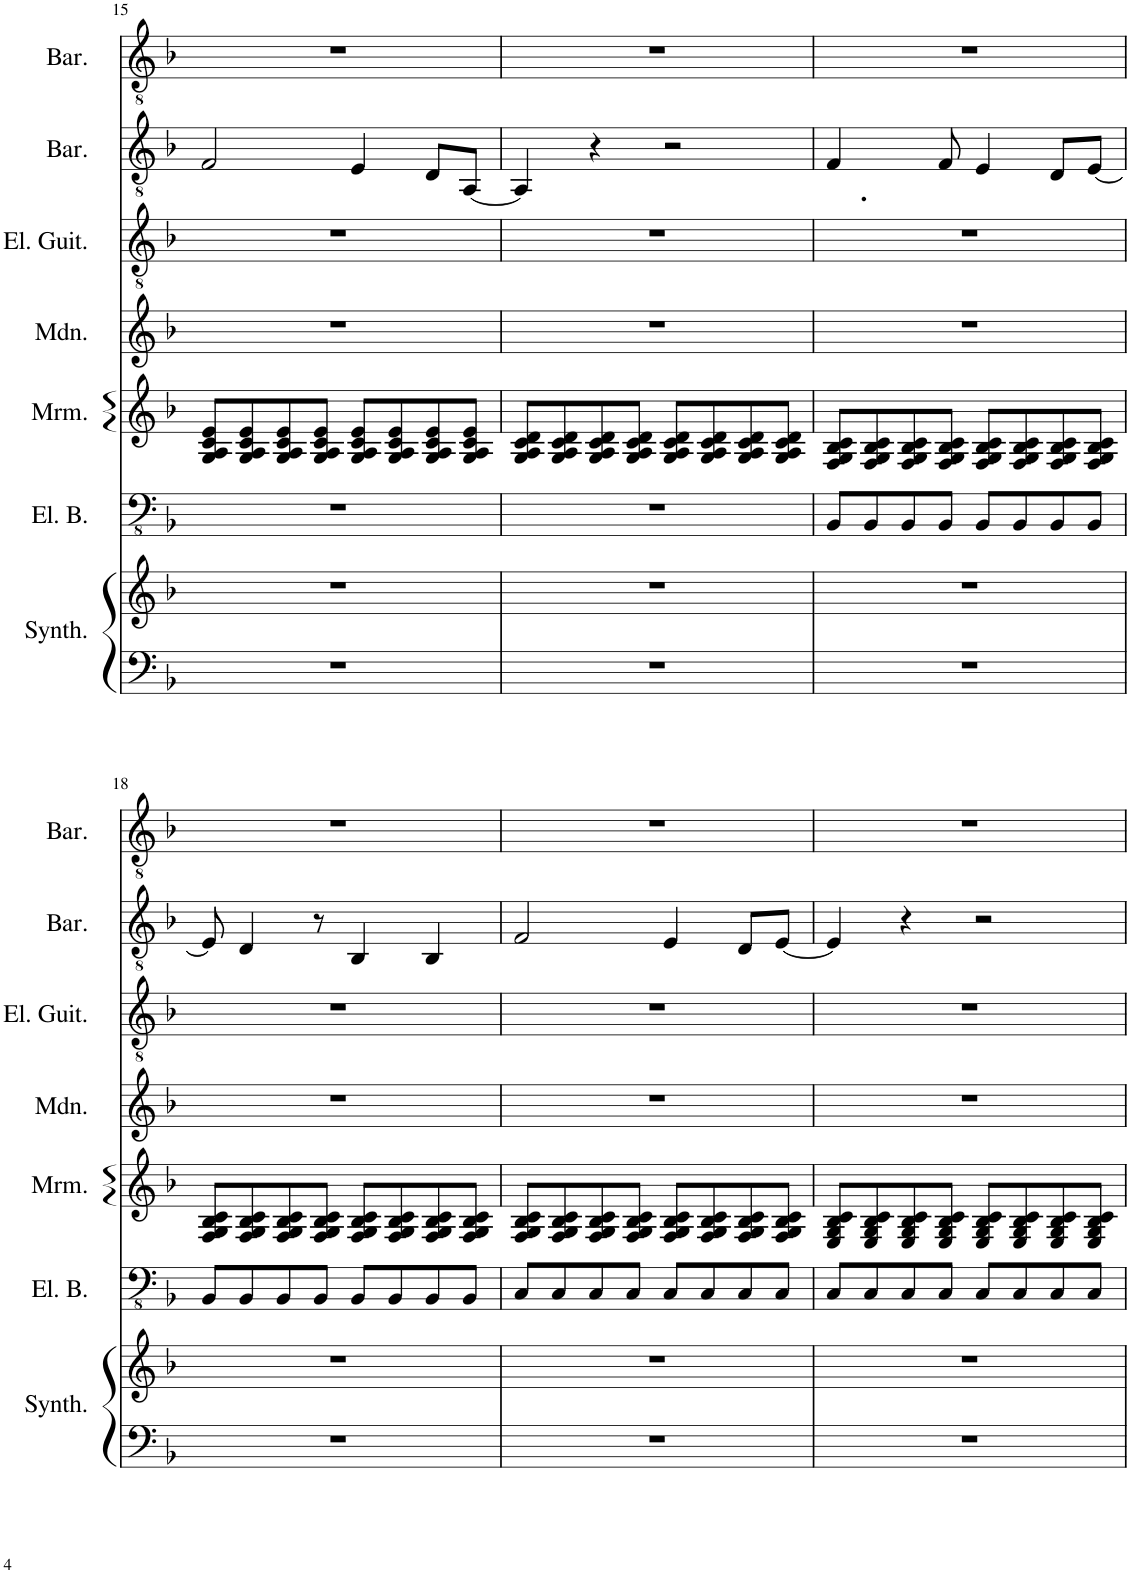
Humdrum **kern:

**kern	**kern	**kern	**kern	**kern	**kern	**kern	**kern
*part7	*part7	*part6	*part5	*part4	*part3	*part2	*part1
*staff8	*staff7	*staff6	*staff5	*staff4	*staff3	*staff2	*staff1
*I"String Synthesizer	*	*I"Electric Bass	*I"Marimba	*I"Mandolin	*I"Electric Guitar	*I"Baritone	*I"Baritone
*I'Synth.	*	*I'El. B.	*I'Mrm.	*I'Mdn.	*I'El. Guit.	*I'Bar.	*I'Bar.
!!LO:PB:g=z
*clefF4	*clefG2	*clefFv4	*clefG2	*clefG2	*clefGv2	*clefGv2	*clefGv2
*k[b-]	*k[b-]	*k[b-]	*k[b-]	*k[b-]	*k[b-]	*k[b-]	*k[b-]
*M4/4	*M4/4	*M4/4	*M4/4	*M4/4	*M4/4	*M4/4	*M4/4
=15	=15	=15	=15	=15	=15	=15	=15
1r	1r	1r	8G/ 8A/ 8c/ 8e/L	1r	1r	2F/	1r
.	.	.	8G/ 8A/ 8c/ 8e/	.	.	.	.
.	.	.	8G/ 8A/ 8c/ 8e/	.	.	.	.
.	.	.	8G/ 8A/ 8c/ 8e/J	.	.	.	.
.	.	.	8G/ 8A/ 8c/ 8e/L	.	.	4E/	.
.	.	.	8G/ 8A/ 8c/ 8e/	.	.	.	.
.	.	.	8G/ 8A/ 8c/ 8e/	.	.	8D/L	.
.	.	.	8G/ 8A/ 8c/ 8e/J	.	.	[8AA/J	.
=16	=16	=16	=16	=16	=16	=16	=16
1r	1r	1r	8G/ 8A/ 8c/ 8d/L	1r	1r	4AA/]	1r
.	.	.	8G/ 8A/ 8c/ 8d/	.	.	.	.
.	.	.	8G/ 8A/ 8c/ 8d/	.	.	4r	.
.	.	.	8G/ 8A/ 8c/ 8d/J	.	.	.	.
.	.	.	8G/ 8A/ 8c/ 8d/L	.	.	2r	.
.	.	.	8G/ 8A/ 8c/ 8d/	.	.	.	.
.	.	.	8G/ 8A/ 8c/ 8d/	.	.	.	.
.	.	.	8G/ 8A/ 8c/ 8d/J	.	.	.	.
=17	=17	=17	=17	=17	=17	=17	=17
1r	1r	8BBB-/L	8F/ 8G/ 8B-/ 8c/L	1r	1r	4.F/	1r
.	.	8BBB-/	8F/ 8G/ 8B-/ 8c/	.	.	.	.
.	.	8BBB-/	8F/ 8G/ 8B-/ 8c/	.	.	.	.
.	.	8BBB-/J	8F/ 8G/ 8B-/ 8c/J	.	.	8F/	.
.	.	8BBB-/L	8F/ 8G/ 8B-/ 8c/L	.	.	4E/	.
.	.	8BBB-/	8F/ 8G/ 8B-/ 8c/	.	.	.	.
.	.	8BBB-/	8F/ 8G/ 8B-/ 8c/	.	.	8D/L	.
.	.	8BBB-/J	8F/ 8G/ 8B-/ 8c/J	.	.	[8E/J	.
!!LO:LB:g=z
=18	=18	=18	=18	=18	=18	=18	=18
1r	1r	8BBB-/L	8F/ 8G/ 8B-/ 8c/L	1r	1r	8E/]	1r
.	.	8BBB-/	8F/ 8G/ 8B-/ 8c/	.	.	4D/	.
.	.	8BBB-/	8F/ 8G/ 8B-/ 8c/	.	.	.	.
.	.	8BBB-/J	8F/ 8G/ 8B-/ 8c/J	.	.	8r	.
.	.	8BBB-/L	8F/ 8G/ 8B-/ 8c/L	.	.	4BB-/	.
.	.	8BBB-/	8F/ 8G/ 8B-/ 8c/	.	.	.	.
.	.	8BBB-/	8F/ 8G/ 8B-/ 8c/	.	.	4BB-/	.
.	.	8BBB-/J	8F/ 8G/ 8B-/ 8c/J	.	.	.	.
=19	=19	=19	=19	=19	=19	=19	=19
1r	1r	8CC/L	8F/ 8G/ 8B-/ 8c/L	1r	1r	2F/	1r
.	.	8CC/	8F/ 8G/ 8B-/ 8c/	.	.	.	.
.	.	8CC/	8F/ 8G/ 8B-/ 8c/	.	.	.	.
.	.	8CC/J	8F/ 8G/ 8B-/ 8c/J	.	.	.	.
.	.	8CC/L	8F/ 8G/ 8B-/ 8c/L	.	.	4E/	.
.	.	8CC/	8F/ 8G/ 8B-/ 8c/	.	.	.	.
.	.	8CC/	8F/ 8G/ 8B-/ 8c/	.	.	8D/L	.
.	.	8CC/J	8F/ 8G/ 8B-/ 8c/J	.	.	[8E/J	.
=20	=20	=20	=20	=20	=20	=20	=20
1r	1r	8CC/L	8E/ 8G/ 8B-/ 8c/L	1r	1r	4E/]	1r
.	.	8CC/	8E/ 8G/ 8B-/ 8c/	.	.	.	.
.	.	8CC/	8E/ 8G/ 8B-/ 8c/	.	.	4r	.
.	.	8CC/J	8E/ 8G/ 8B-/ 8c/J	.	.	.	.
.	.	8CC/L	8E/ 8G/ 8B-/ 8c/L	.	.	2r	.
.	.	8CC/	8E/ 8G/ 8B-/ 8c/	.	.	.	.
.	.	8CC/	8E/ 8G/ 8B-/ 8c/	.	.	.	.
.	.	8CC/J	8E/ 8G/ 8B-/ 8c/J	.	.	.	.
=	=	=	=	=	=	=	=
*-	*-	*-	*-	*-	*-	*-	*-
